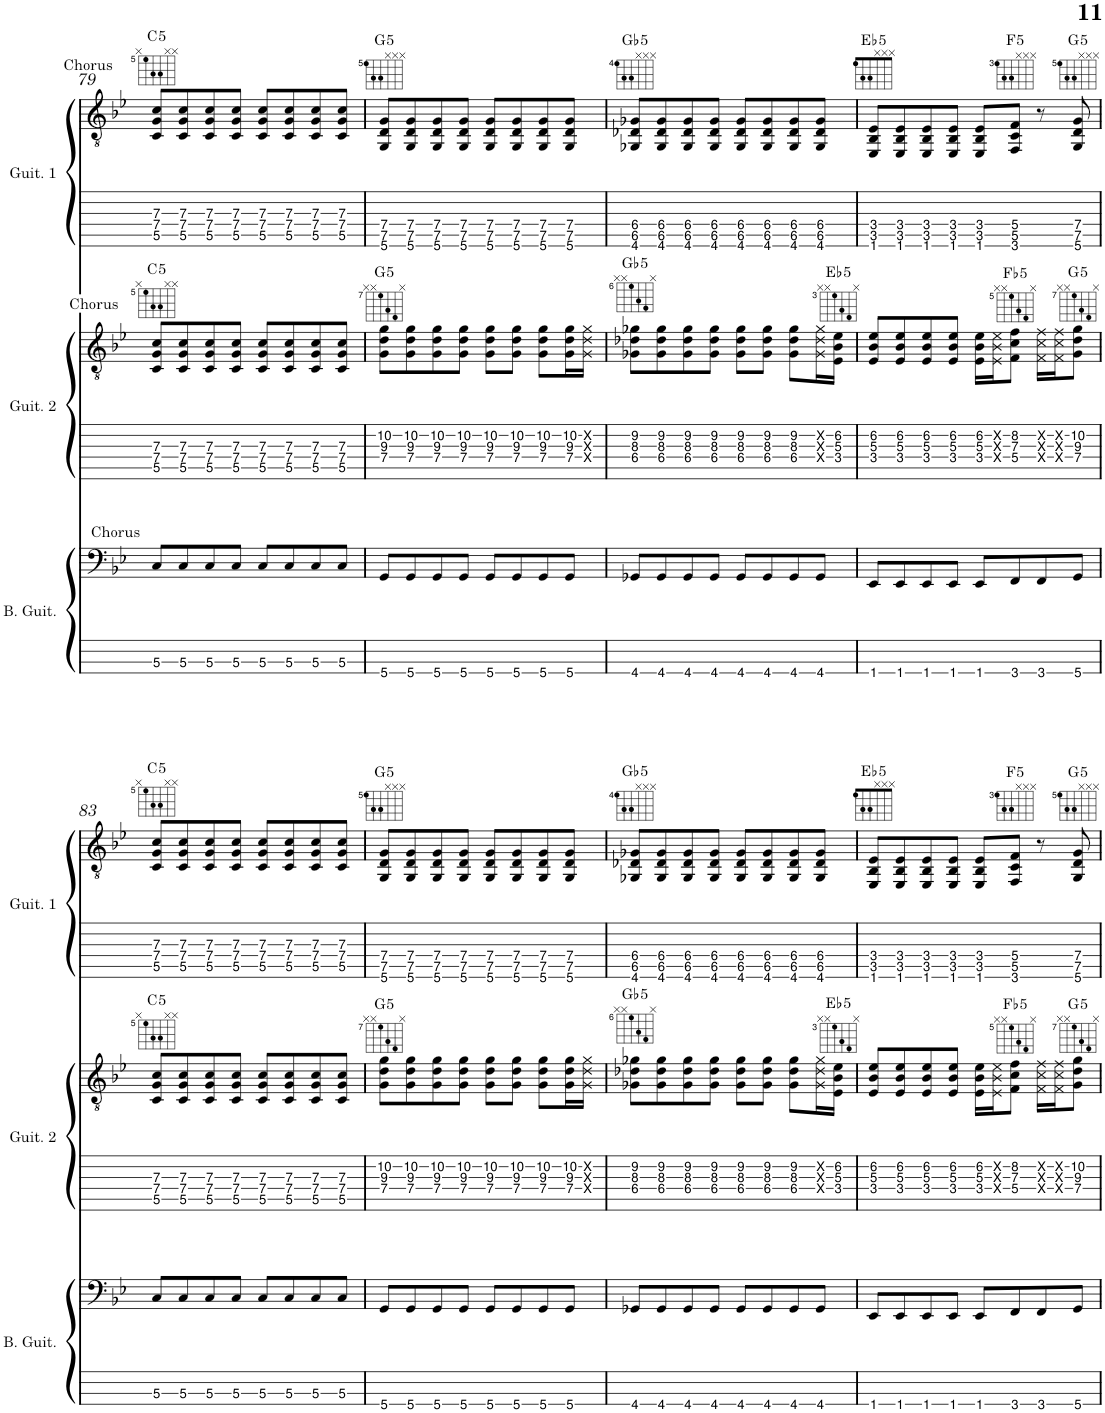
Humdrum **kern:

**kern	**kern	**kern	**kern	**harte	**kern	**kern	**harte
*part3	*part3	*part2	*part2	*part2	*part1	*part1	*part1
*staff6	*staff5	*staff4	*staff3	*	*staff2	*staff1	*
*I"Bass	*	*I"Guitar 2	*	*	*I"Guitar 1	*	*
*	*	*I'Guit. 2	*	*	*I'Guit. 1	*	*
!!LO:PB:g=z
*	*clefF4	*	*clefGv2	*	*	*clefGv2	*
*Trd7c12	*Trd7c12	*	*	*	*	*	*
*k[b-e-]	*k[b-e-]	*k[b-e-]	*k[b-e-]	*	*k[b-e-]	*k[b-e-]	*
*M4/4	*M4/4	*M4/4	*M4/4	*	*M4/4	*M4/4	*
=79	=79	=79	=79	=79	=79	=79	=79
!	!	!	!	!	!	!LO:TX:a:t=Chorus	!
!	!	!	!LO:TX:a:t=Chorus	!	!	!	!
!	!LO:TX:a:t=Chorus	!	!	!LO:H:kt=5	!	!	!LO:H:kt=5
8CL	8C/L	8C\ 8G\ 8c\L	8C/ 8G/ 8c/L	C:(1,5)	8C\ 8G\ 8c\L	8C/ 8G/ 8c/L	C:(1,5)
8CJ	8C/	8C\ 8G\ 8c\J	8C/ 8G/ 8c/	.	8C\ 8G\ 8c\J	8C/ 8G/ 8c/	.
8CL	8C/	8C\ 8G\ 8c\L	8C/ 8G/ 8c/	.	8C\ 8G\ 8c\L	8C/ 8G/ 8c/	.
8CJ	8C/J	8C\ 8G\ 8c\J	8C/ 8G/ 8c/J	.	8C\ 8G\ 8c\J	8C/ 8G/ 8c/J	.
8CL	8C/L	8C\ 8G\ 8c\L	8C/ 8G/ 8c/L	.	8C\ 8G\ 8c\L	8C/ 8G/ 8c/L	.
8CJ	8C/	8C\ 8G\ 8c\J	8C/ 8G/ 8c/	.	8C\ 8G\ 8c\J	8C/ 8G/ 8c/	.
8CL	8C/	8C\ 8G\ 8c\L	8C/ 8G/ 8c/	.	8C\ 8G\ 8c\L	8C/ 8G/ 8c/	.
8CJ	8C/J	8C\ 8G\ 8c\J	8C/ 8G/ 8c/J	.	8C\ 8G\ 8c\J	8C/ 8G/ 8c/J	.
=80	=80	=80	=80	=80	=80	=80	=80
!	!	!	!	!LO:H:kt=5	!	!	!LO:H:kt=5
8GGL	8GG/L	8G\ 8d\ 8g\L	8G\ 8d\ 8g\L	G:(1,5)	8GG\ 8D\ 8G\L	8GG/ 8D/ 8G/L	G:(1,5)
8GGJ	8GG/	8G\ 8d\ 8g\J	8G\ 8d\ 8g\	.	8GG\ 8D\ 8G\J	8GG/ 8D/ 8G/	.
8GGL	8GG/	8G\ 8d\ 8g\L	8G\ 8d\ 8g\	.	8GG\ 8D\ 8G\L	8GG/ 8D/ 8G/	.
8GGJ	8GG/J	8G\ 8d\ 8g\J	8G\ 8d\ 8g\J	.	8GG\ 8D\ 8G\J	8GG/ 8D/ 8G/J	.
8GGL	8GG/L	8G\ 8d\ 8g\L	8G\ 8d\ 8g\L	.	8GG\ 8D\ 8G\L	8GG/ 8D/ 8G/L	.
8GGJ	8GG/	8G\ 8d\ 8g\J	8G\ 8d\ 8g\J	.	8GG\ 8D\ 8G\J	8GG/ 8D/ 8G/	.
8GGL	8GG/	8G\ 8d\ 8g\L	8G\ 8d\ 8g\L	.	8GG\ 8D\ 8G\L	8GG/ 8D/ 8G/	.
8GGJ	8GG/J	16G\ 16d\ 16g\L	16G\ 16d\ 16g\L	.	8GG\ 8D\ 8G\J	8GG/ 8D/ 8G/J	.
.	.	16G\ 16d\ 16g\JJ	16G\ 16d\ 16g\JJ	.	.	.	.
=81	=81	=81	=81	=81	=81	=81	=81
!	!	!	!	!LO:H:kt=5	!	!	!LO:H:kt=5
8GG-XL	8GG-X/L	8G-\ 8d-\ 8g-\L	8G-X\ 8d-X\ 8g-X\L	Gb:(1,5)	8GG-\ 8D-\ 8G-\L	8GG-X/ 8D-X/ 8G-X/L	Gb:(1,5)
8GG-J	8GG-/	8G-\ 8d-\ 8g-\J	8G-\ 8d-\ 8g-\	.	8GG-\ 8D-\ 8G-\J	8GG-/ 8D-/ 8G-/	.
8GG-L	8GG-/	8G-\ 8d-\ 8g-\L	8G-\ 8d-\ 8g-\	.	8GG-\ 8D-\ 8G-\L	8GG-/ 8D-/ 8G-/	.
8GG-J	8GG-/J	8G-\ 8d-\ 8g-\J	8G-\ 8d-\ 8g-\J	.	8GG-\ 8D-\ 8G-\J	8GG-/ 8D-/ 8G-/J	.
8GG-L	8GG-/L	8G-\ 8d-\ 8g-\L	8G-\ 8d-\ 8g-\L	.	8GG-\ 8D-\ 8G-\L	8GG-/ 8D-/ 8G-/L	.
8GG-J	8GG-/	8G-\ 8d-\ 8g-\J	8G-\ 8d-\ 8g-\J	.	8GG-\ 8D-\ 8G-\J	8GG-/ 8D-/ 8G-/	.
8GG-L	8GG-/	8G-\ 8d-\ 8g-\L	8G-\ 8d-\ 8g-\L	.	8GG-\ 8D-\ 8G-\L	8GG-/ 8D-/ 8G-/	.
8GG-J	8GG-/J	16G-\ 16d-\ 16g-\L	16G-\ 16d-\ 16g-\L	.	8GG-\ 8D-\ 8G-\J	8GG-/ 8D-/ 8G-/J	.
!	!	!	!	!LO:H:kt=5	!	!	!
.	.	16E-\ 16B-\ 16e-\JJ	16E-\ 16B-\ 16e-\JJ	Eb:(1,5)	.	.	.
=82	=82	=82	=82	=82	=82	=82	=82
!	!	!	!	!	!	!	!LO:H:kt=5
8EE-L	8EE-/L	8E-\ 8B-\ 8e-\L	8E-/ 8B-/ 8e-/L	.	8EE-\ 8BB-\ 8E-\L	8EE-/ 8BB-/ 8E-/L	Eb:(1,5)
8EE-J	8EE-/	8E-\ 8B-\ 8e-\J	8E-/ 8B-/ 8e-/	.	8EE-\ 8BB-\ 8E-\J	8EE-/ 8BB-/ 8E-/	.
8EE-L	8EE-/	8E-\ 8B-\ 8e-\L	8E-/ 8B-/ 8e-/	.	8EE-\ 8BB-\ 8E-\L	8EE-/ 8BB-/ 8E-/	.
8EE-J	8EE-/J	8E-\ 8B-\ 8e-\J	8E-/ 8B-/ 8e-/J	.	8EE-\ 8BB-\ 8E-\J	8EE-/ 8BB-/ 8E-/J	.
8EE-L	8EE-/L	16E-\ 16B-\ 16e-\LL	16E-\ 16B-\ 16e-\LL	.	8EE-\ 8BB-\ 8E-\L	8EE-/ 8BB-/ 8E-/L	.
.	.	16E-\ 16B-\ 16e-\J	16E-\ 16B-\ 16e-\J	.	.	.	.
!	!	!	!	!LO:H:kt=5	!	!	!LO:H:kt=5
8FFJ	8FF/	8F\ 8c\ 8f\J	8F\ 8c\ 8f\J	Fb:(1,5)	8FF\ 8C\ 8F\J	8FF/ 8C/ 8F/J	F:(1,5)
8FFL	8FF/	16F\ 16c\ 16f\LL	16F\ 16c\ 16f\LL	.	8r	8r	.
.	.	16F\ 16c\ 16f\J	16F\ 16c\ 16f\J	.	.	.	.
!	!	!	!	!LO:H:kt=5	!	!	!LO:H:kt=5
8GGJ	8GG/J	8G\ 8d\ 8g\J	8G\ 8d\ 8g\J	G:(1,5)	8GG 8D 8G	8GG/ 8D/ 8G/	G:(1,5)
!!LO:LB:g=z
=83	=83	=83	=83	=83	=83	=83	=83
!	!	!	!	!LO:H:kt=5	!	!	!LO:H:kt=5
8CL	8C/L	8C\ 8G\ 8c\L	8C/ 8G/ 8c/L	C:(1,5)	8C\ 8G\ 8c\L	8C/ 8G/ 8c/L	C:(1,5)
8CJ	8C/	8C\ 8G\ 8c\J	8C/ 8G/ 8c/	.	8C\ 8G\ 8c\J	8C/ 8G/ 8c/	.
8CL	8C/	8C\ 8G\ 8c\L	8C/ 8G/ 8c/	.	8C\ 8G\ 8c\L	8C/ 8G/ 8c/	.
8CJ	8C/J	8C\ 8G\ 8c\J	8C/ 8G/ 8c/J	.	8C\ 8G\ 8c\J	8C/ 8G/ 8c/J	.
8CL	8C/L	8C\ 8G\ 8c\L	8C/ 8G/ 8c/L	.	8C\ 8G\ 8c\L	8C/ 8G/ 8c/L	.
8CJ	8C/	8C\ 8G\ 8c\J	8C/ 8G/ 8c/	.	8C\ 8G\ 8c\J	8C/ 8G/ 8c/	.
8CL	8C/	8C\ 8G\ 8c\L	8C/ 8G/ 8c/	.	8C\ 8G\ 8c\L	8C/ 8G/ 8c/	.
8CJ	8C/J	8C\ 8G\ 8c\J	8C/ 8G/ 8c/J	.	8C\ 8G\ 8c\J	8C/ 8G/ 8c/J	.
=84	=84	=84	=84	=84	=84	=84	=84
!	!	!	!	!LO:H:kt=5	!	!	!LO:H:kt=5
8GGL	8GG/L	8G\ 8d\ 8g\L	8G\ 8d\ 8g\L	G:(1,5)	8GG\ 8D\ 8G\L	8GG/ 8D/ 8G/L	G:(1,5)
8GGJ	8GG/	8G\ 8d\ 8g\J	8G\ 8d\ 8g\	.	8GG\ 8D\ 8G\J	8GG/ 8D/ 8G/	.
8GGL	8GG/	8G\ 8d\ 8g\L	8G\ 8d\ 8g\	.	8GG\ 8D\ 8G\L	8GG/ 8D/ 8G/	.
8GGJ	8GG/J	8G\ 8d\ 8g\J	8G\ 8d\ 8g\J	.	8GG\ 8D\ 8G\J	8GG/ 8D/ 8G/J	.
8GGL	8GG/L	8G\ 8d\ 8g\L	8G\ 8d\ 8g\L	.	8GG\ 8D\ 8G\L	8GG/ 8D/ 8G/L	.
8GGJ	8GG/	8G\ 8d\ 8g\J	8G\ 8d\ 8g\J	.	8GG\ 8D\ 8G\J	8GG/ 8D/ 8G/	.
8GGL	8GG/	8G\ 8d\ 8g\L	8G\ 8d\ 8g\L	.	8GG\ 8D\ 8G\L	8GG/ 8D/ 8G/	.
8GGJ	8GG/J	16G\ 16d\ 16g\L	16G\ 16d\ 16g\L	.	8GG\ 8D\ 8G\J	8GG/ 8D/ 8G/J	.
.	.	16G\ 16d\ 16g\JJ	16G\ 16d\ 16g\JJ	.	.	.	.
=85	=85	=85	=85	=85	=85	=85	=85
!	!	!	!	!LO:H:kt=5	!	!	!LO:H:kt=5
8GG-XL	8GG-X/L	8G-\ 8d-\ 8g-\L	8G-X\ 8d-X\ 8g-X\L	Gb:(1,5)	8GG-\ 8D-\ 8G-\L	8GG-X/ 8D-X/ 8G-X/L	Gb:(1,5)
8GG-J	8GG-/	8G-\ 8d-\ 8g-\J	8G-\ 8d-\ 8g-\	.	8GG-\ 8D-\ 8G-\J	8GG-/ 8D-/ 8G-/	.
8GG-L	8GG-/	8G-\ 8d-\ 8g-\L	8G-\ 8d-\ 8g-\	.	8GG-\ 8D-\ 8G-\L	8GG-/ 8D-/ 8G-/	.
8GG-J	8GG-/J	8G-\ 8d-\ 8g-\J	8G-\ 8d-\ 8g-\J	.	8GG-\ 8D-\ 8G-\J	8GG-/ 8D-/ 8G-/J	.
8GG-L	8GG-/L	8G-\ 8d-\ 8g-\L	8G-\ 8d-\ 8g-\L	.	8GG-\ 8D-\ 8G-\L	8GG-/ 8D-/ 8G-/L	.
8GG-J	8GG-/	8G-\ 8d-\ 8g-\J	8G-\ 8d-\ 8g-\J	.	8GG-\ 8D-\ 8G-\J	8GG-/ 8D-/ 8G-/	.
8GG-L	8GG-/	8G-\ 8d-\ 8g-\L	8G-\ 8d-\ 8g-\L	.	8GG-\ 8D-\ 8G-\L	8GG-/ 8D-/ 8G-/	.
8GG-J	8GG-/J	16G-\ 16d-\ 16g-\L	16G-\ 16d-\ 16g-\L	.	8GG-\ 8D-\ 8G-\J	8GG-/ 8D-/ 8G-/J	.
!	!	!	!	!LO:H:kt=5	!	!	!
.	.	16E-\ 16B-\ 16e-\JJ	16E-\ 16B-\ 16e-\JJ	Eb:(1,5)	.	.	.
=86	=86	=86	=86	=86	=86	=86	=86
!	!	!	!	!	!	!	!LO:H:kt=5
8EE-L	8EE-/L	8E-\ 8B-\ 8e-\L	8E-/ 8B-/ 8e-/L	.	8EE-\ 8BB-\ 8E-\L	8EE-/ 8BB-/ 8E-/L	Eb:(1,5)
8EE-J	8EE-/	8E-\ 8B-\ 8e-\J	8E-/ 8B-/ 8e-/	.	8EE-\ 8BB-\ 8E-\J	8EE-/ 8BB-/ 8E-/	.
8EE-L	8EE-/	8E-\ 8B-\ 8e-\L	8E-/ 8B-/ 8e-/	.	8EE-\ 8BB-\ 8E-\L	8EE-/ 8BB-/ 8E-/	.
8EE-J	8EE-/J	8E-\ 8B-\ 8e-\J	8E-/ 8B-/ 8e-/J	.	8EE-\ 8BB-\ 8E-\J	8EE-/ 8BB-/ 8E-/J	.
8EE-L	8EE-/L	16E-\ 16B-\ 16e-\LL	16E-\ 16B-\ 16e-\LL	.	8EE-\ 8BB-\ 8E-\L	8EE-/ 8BB-/ 8E-/L	.
.	.	16E-\ 16B-\ 16e-\J	16E-\ 16B-\ 16e-\J	.	.	.	.
!	!	!	!	!LO:H:kt=5	!	!	!LO:H:kt=5
8FFJ	8FF/	8F\ 8c\ 8f\J	8F\ 8c\ 8f\J	Fb:(1,5)	8FF\ 8C\ 8F\J	8FF/ 8C/ 8F/J	F:(1,5)
8FFL	8FF/	16F\ 16c\ 16f\LL	16F\ 16c\ 16f\LL	.	8r	8r	.
.	.	16F\ 16c\ 16f\J	16F\ 16c\ 16f\J	.	.	.	.
!	!	!	!	!LO:H:kt=5	!	!	!LO:H:kt=5
8GGJ	8GG/J	8G\ 8d\ 8g\J	8G\ 8d\ 8g\J	G:(1,5)	8GG 8D 8G	8GG/ 8D/ 8G/	G:(1,5)
=	=	=	=	=	=	=	=
*-	*-	*-	*-	*-	*-	*-	*-
